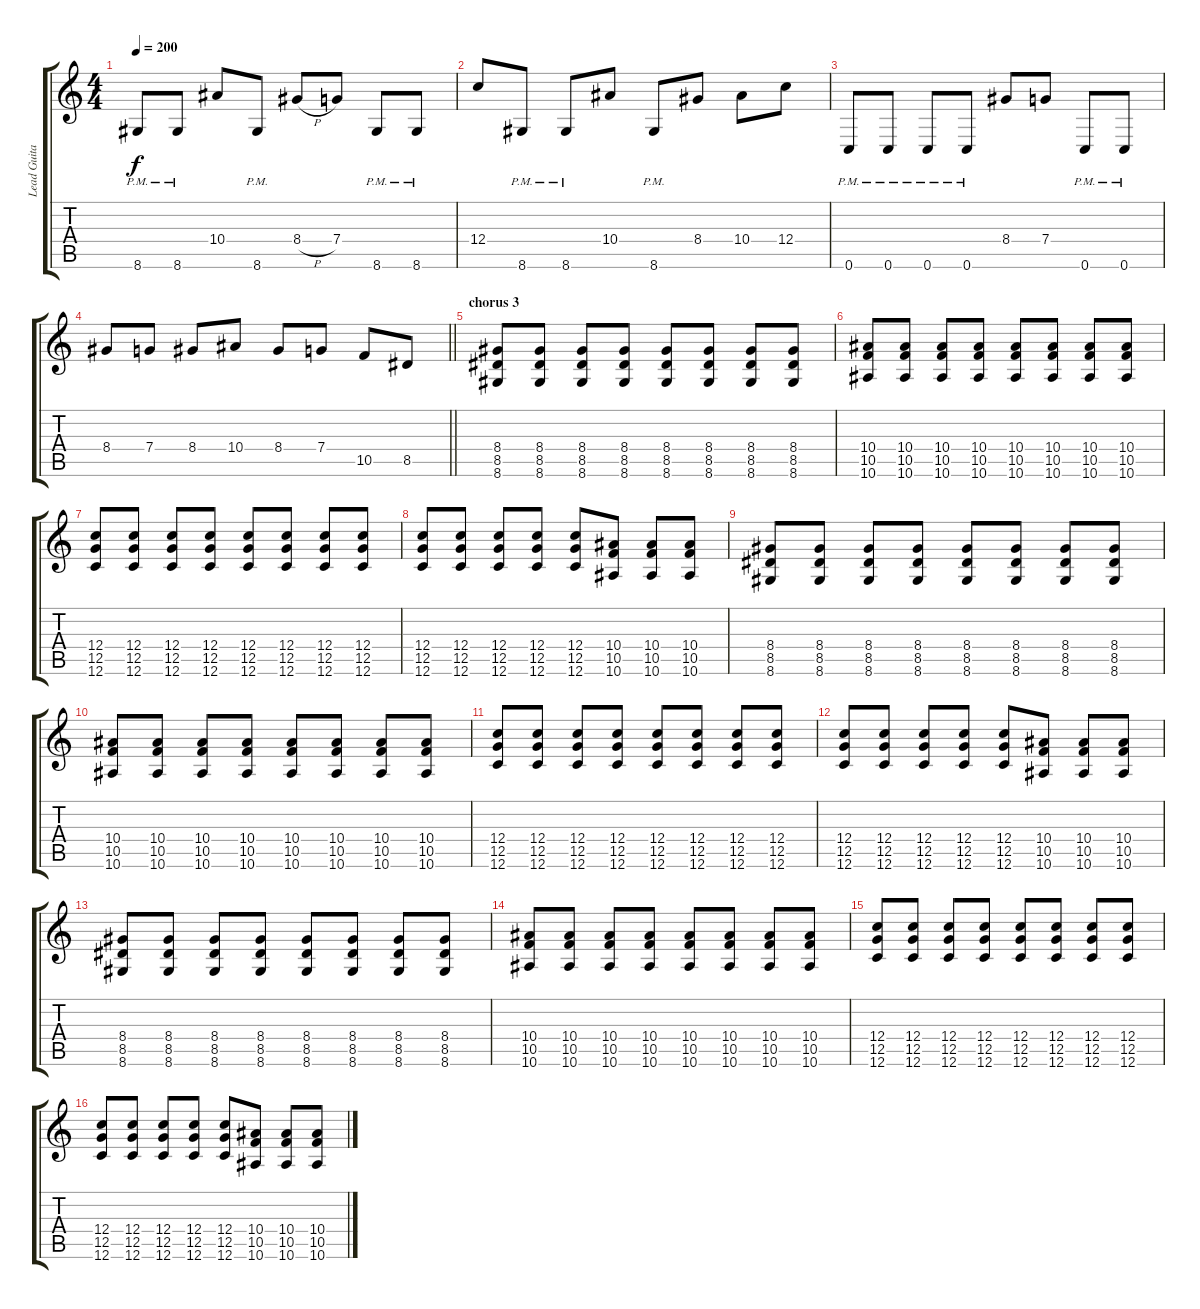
\track ("Lead Guitar" "Lead Guita") {instrument distortionguitar}
\staff {score tabs}
\tuning (D4 A3 F3 C3 G2 C2) {hide}
\ts (4 4)
\tempo 200
\clef g2
\ks c
8.6{pm}.8{dy f} 8.6{pm}.8 10.4.8 8.6{pm}.8 8.4{h}.8 7.4.8 8.6{pm}.8 8.6{pm}.8 |
12.4.8 8.6{pm}.8 8.6{pm}.8 10.4.8 8.6{pm}.8 8.4.8 10.4.8 12.4.8 |
0.6{pm}.8 0.6{pm}.8 0.6{pm}.8 0.6{pm}.8 8.4.8 7.4.8 0.6{pm}.8 0.6{pm}.8 |
\barLineRight lightlight
8.4.8 7.4.8 8.4.8 10.4.8 8.4.8 7.4.8 10.5.8 8.5.8 |
\section ("" "chorus 3")
(8.4 8.5 8.6).8 (8.4 8.5 8.6).8 (8.4 8.5 8.6).8 (8.4 8.5 8.6).8 (8.4 8.5 8.6).8 (8.4 8.5 8.6).8 (8.4 8.5 8.6).8 (8.4 8.5 8.6).8 |
(10.4 10.5 10.6).8 (10.4 10.5 10.6).8 (10.4 10.5 10.6).8 (10.4 10.5 10.6).8 (10.4 10.5 10.6).8 (10.4 10.5 10.6).8 (10.4 10.5 10.6).8 (10.4 10.5 10.6).8 |
(12.4 12.5 12.6).8 (12.4 12.5 12.6).8 (12.4 12.5 12.6).8 (12.4 12.5 12.6).8 (12.4 12.5 12.6).8 (12.4 12.5 12.6).8 (12.4 12.5 12.6).8 (12.4 12.5 12.6).8 |
(12.4 12.5 12.6).8 (12.4 12.5 12.6).8 (12.4 12.5 12.6).8 (12.4 12.5 12.6).8 (12.4 12.5 12.6).8 (10.4 10.5 10.6).8 (10.4 10.5 10.6).8 (10.4 10.5 10.6).8 |
(8.4 8.5 8.6).8 (8.4 8.5 8.6).8 (8.4 8.5 8.6).8 (8.4 8.5 8.6).8 (8.4 8.5 8.6).8 (8.4 8.5 8.6).8 (8.4 8.5 8.6).8 (8.4 8.5 8.6).8 |
(10.4 10.5 10.6).8 (10.4 10.5 10.6).8 (10.4 10.5 10.6).8 (10.4 10.5 10.6).8 (10.4 10.5 10.6).8 (10.4 10.5 10.6).8 (10.4 10.5 10.6).8 (10.4 10.5 10.6).8 |
(12.4 12.5 12.6).8 (12.4 12.5 12.6).8 (12.4 12.5 12.6).8 (12.4 12.5 12.6).8 (12.4 12.5 12.6).8 (12.4 12.5 12.6).8 (12.4 12.5 12.6).8 (12.4 12.5 12.6).8 |
(12.4 12.5 12.6).8 (12.4 12.5 12.6).8 (12.4 12.5 12.6).8 (12.4 12.5 12.6).8 (12.4 12.5 12.6).8 (10.4 10.5 10.6).8 (10.4 10.5 10.6).8 (10.4 10.5 10.6).8 |
(8.4 8.5 8.6).8 (8.4 8.5 8.6).8 (8.4 8.5 8.6).8 (8.4 8.5 8.6).8 (8.4 8.5 8.6).8 (8.4 8.5 8.6).8 (8.4 8.5 8.6).8 (8.4 8.5 8.6).8 |
(10.4 10.5 10.6).8 (10.4 10.5 10.6).8 (10.4 10.5 10.6).8 (10.4 10.5 10.6).8 (10.4 10.5 10.6).8 (10.4 10.5 10.6).8 (10.4 10.5 10.6).8 (10.4 10.5 10.6).8 |
(12.4 12.5 12.6).8 (12.4 12.5 12.6).8 (12.4 12.5 12.6).8 (12.4 12.5 12.6).8 (12.4 12.5 12.6).8 (12.4 12.5 12.6).8 (12.4 12.5 12.6).8 (12.4 12.5 12.6).8 |
(12.4 12.5 12.6).8 (12.4 12.5 12.6).8 (12.4 12.5 12.6).8 (12.4 12.5 12.6).8 (12.4 12.5 12.6).8 (10.4 10.5 10.6).8 (10.4 10.5 10.6).8 (10.4 10.5 10.6).8
